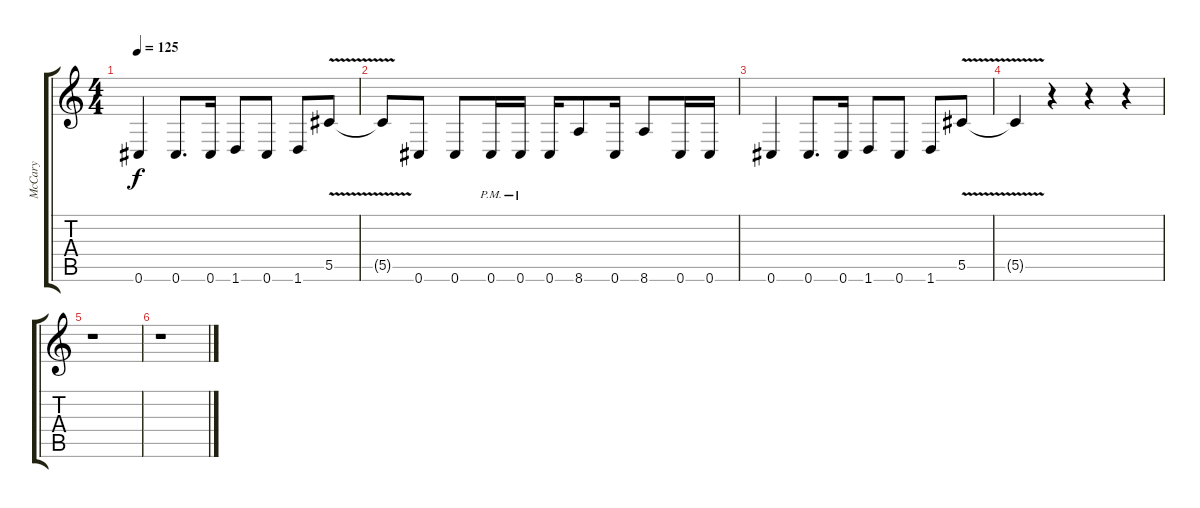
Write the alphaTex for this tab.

\track ("McCary" "McCary") {instrument distortionguitar}
\staff {score tabs}
\tuning (Eb4 Bb3 Gb3 Db3 Ab2 Db2) {hide}
\ts (4 4)
\tempo 125
\clef g2
\ks c
0.6.4{dy f} 0.6.8{d} 0.6.16 1.6.8 0.6.8 1.6.8 5.5{v}.8 |
5.5{t}.8 0.6.8 0.6.8 0.6{pm}.16 0.6{pm}.16 0.6.16 8.6.8 0.6.16 8.6.8 0.6.16 0.6.16 |
0.6.4 0.6.8{d} 0.6.16 1.6.8 0.6.8 1.6.8 5.5{v}.8 |
5.5{t}.4 r.4 r.4 r.4 |
r.1 |
r.1
